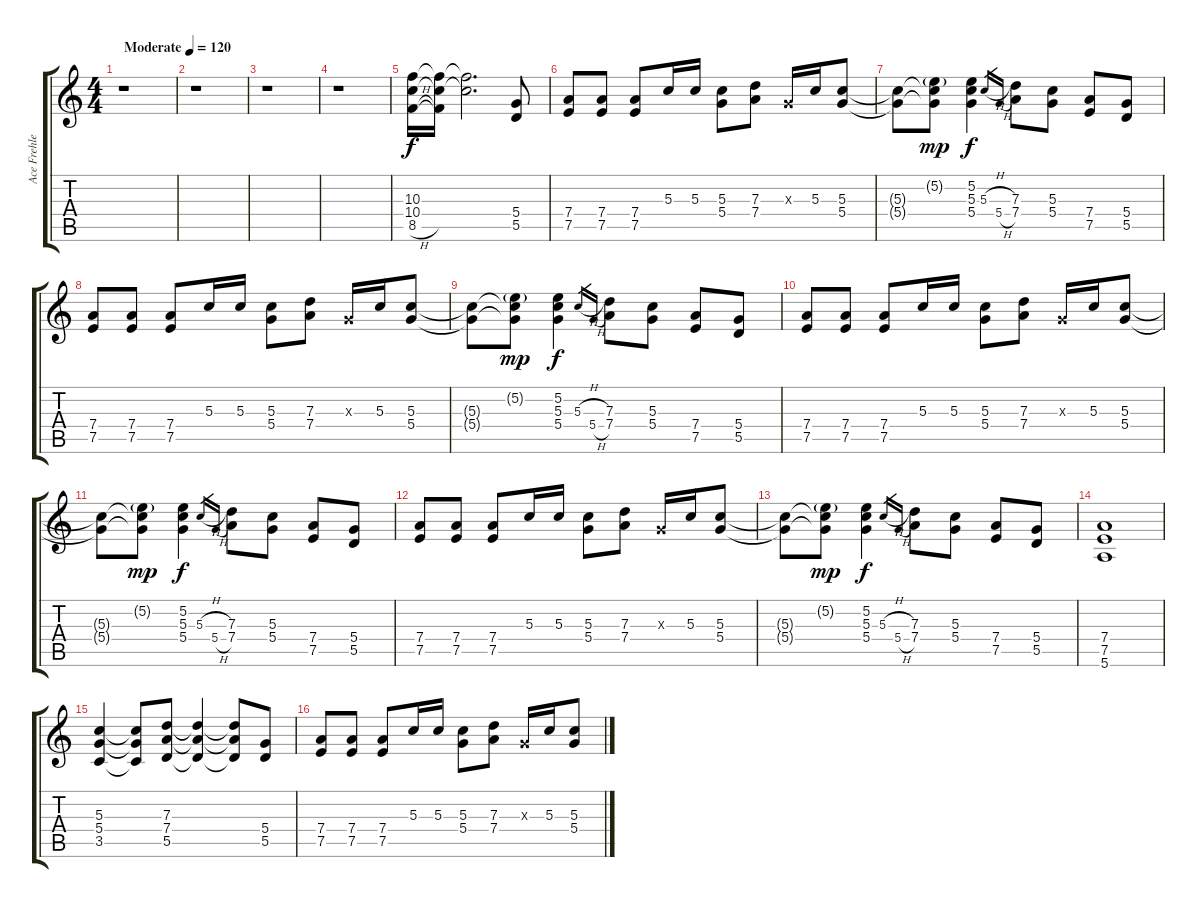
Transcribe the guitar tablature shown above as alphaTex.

\track ("Ace Frehley" "Ace Frehle") {instrument distortionguitar}
\staff {score tabs}
\tuning (E4 B3 G3 D3 A2 E2) {hide}
\ts (4 4)
\tempo (120 "Moderate")
\clef g2
\ks c
r.1{dy f instrument distortionguitar} |
r.1 |
r.1 |
r.1 |
(10.3 10.4 8.5{h}).16 (10.3{t} 10.4{t} 8.5{t}).16 (10.3{t} 10.4{t}).2{d} (5.4 5.5).8 |
(7.4 7.5).8 (7.4 7.5).8 (7.4 7.5).8 5.3.16 5.3.16 (5.3 5.4).8 (7.3 7.4).8 0.3{x}.16 5.3.16 (5.3 5.4).8 |
(5.3{t} 5.4{t}).8 (5.2{g} 5.3{t} 5.4{t}).8{dy mp} (5.2 5.3 5.4).4{dy f} 5.3{h}.16{gr} 5.4{h}.16{gr} (7.3 7.4).8 (5.3 5.4).8 (7.4 7.5).8 (5.4 5.5).8 |
(7.4 7.5).8 (7.4 7.5).8 (7.4 7.5).8 5.3.16 5.3.16 (5.3 5.4).8 (7.3 7.4).8 0.3{x}.16 5.3.16 (5.3 5.4).8 |
(5.3{t} 5.4{t}).8 (5.2{g} 5.3{t} 5.4{t}).8{dy mp} (5.2 5.3 5.4).4{dy f} 5.3{h}.16{gr} 5.4{h}.16{gr} (7.3 7.4).8 (5.3 5.4).8 (7.4 7.5).8 (5.4 5.5).8 |
(7.4 7.5).8 (7.4 7.5).8 (7.4 7.5).8 5.3.16 5.3.16 (5.3 5.4).8 (7.3 7.4).8 0.3{x}.16 5.3.16 (5.3 5.4).8 |
(5.3{t} 5.4{t}).8 (5.2{g} 5.3{t} 5.4{t}).8{dy mp} (5.2 5.3 5.4).4{dy f} 5.3{h}.16{gr} 5.4{h}.16{gr} (7.3 7.4).8 (5.3 5.4).8 (7.4 7.5).8 (5.4 5.5).8 |
(7.4 7.5).8 (7.4 7.5).8 (7.4 7.5).8 5.3.16 5.3.16 (5.3 5.4).8 (7.3 7.4).8 0.3{x}.16 5.3.16 (5.3 5.4).8 |
(5.3{t} 5.4{t}).8 (5.2{g} 5.3{t} 5.4{t}).8{dy mp} (5.2 5.3 5.4).4{dy f} 5.3{h}.16{gr} 5.4{h}.16{gr} (7.3 7.4).8 (5.3 5.4).8 (7.4 7.5).8 (5.4 5.5).8 |
(7.4 7.5 5.6).1 |
(5.3 5.4 3.5).4 (5.3{t} 5.4{t} 3.5{t}).8 (7.3 7.4 5.5).8 (7.3{t} 7.4{t} 5.5{t}).4 (7.3{t} 7.4{t} 5.5{t}).8 (5.4 5.5).8 |
(7.4 7.5).8 (7.4 7.5).8 (7.4 7.5).8 5.3.16 5.3.16 (5.3 5.4).8 (7.3 7.4).8 0.3{x}.16 5.3.16 (5.3 5.4).8
